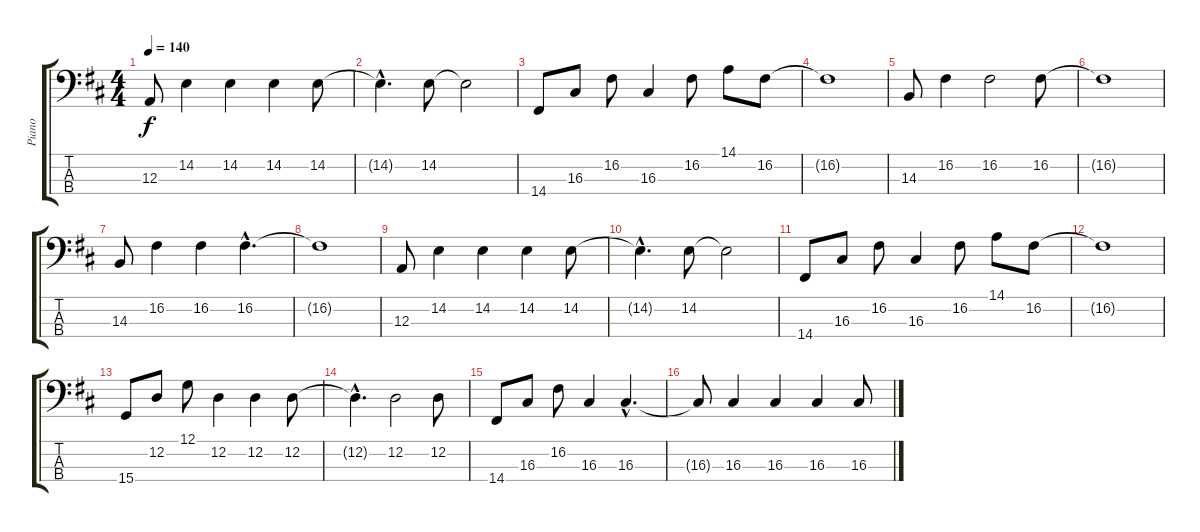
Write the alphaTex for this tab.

\track ("Piano" "Piano") {instrument acousticgrandpiano}
\staff {score tabs}
\tuning (G2 D2 A1 E1) {hide}
\ts (4 4)
\tempo 140
\clef f4
\ks d
12.3.8{dy f} 14.2.4 14.2.4 14.2.4 14.2.8 |
14.2{hac t}.4{d} 14.2.8 14.2{t}.2 |
14.4.8 16.3.8 16.2.8 16.3.4 16.2.8 14.1.8 16.2.8 |
16.2{t}.1 |
14.3.8 16.2.4 16.2.2 16.2.8 |
16.2{t}.1 |
14.3.8 16.2.4 16.2.4 16.2{hac}.4{d} |
16.2{t}.1 |
12.3.8 14.2.4 14.2.4 14.2.4 14.2.8 |
14.2{hac t}.4{d} 14.2.8 14.2{t}.2 |
14.4.8 16.3.8 16.2.8 16.3.4 16.2.8 14.1.8 16.2.8 |
16.2{t}.1 |
15.4.8 12.2.8 12.1.8 12.2.4 12.2.4 12.2.8 |
12.2{hac t}.4{d} 12.2.2 12.2.8 |
14.4.8 16.3.8 16.2.8 16.3.4 16.3{hac}.4{d} |
16.3{t}.8 16.3.4 16.3.4 16.3.4 16.3.8
